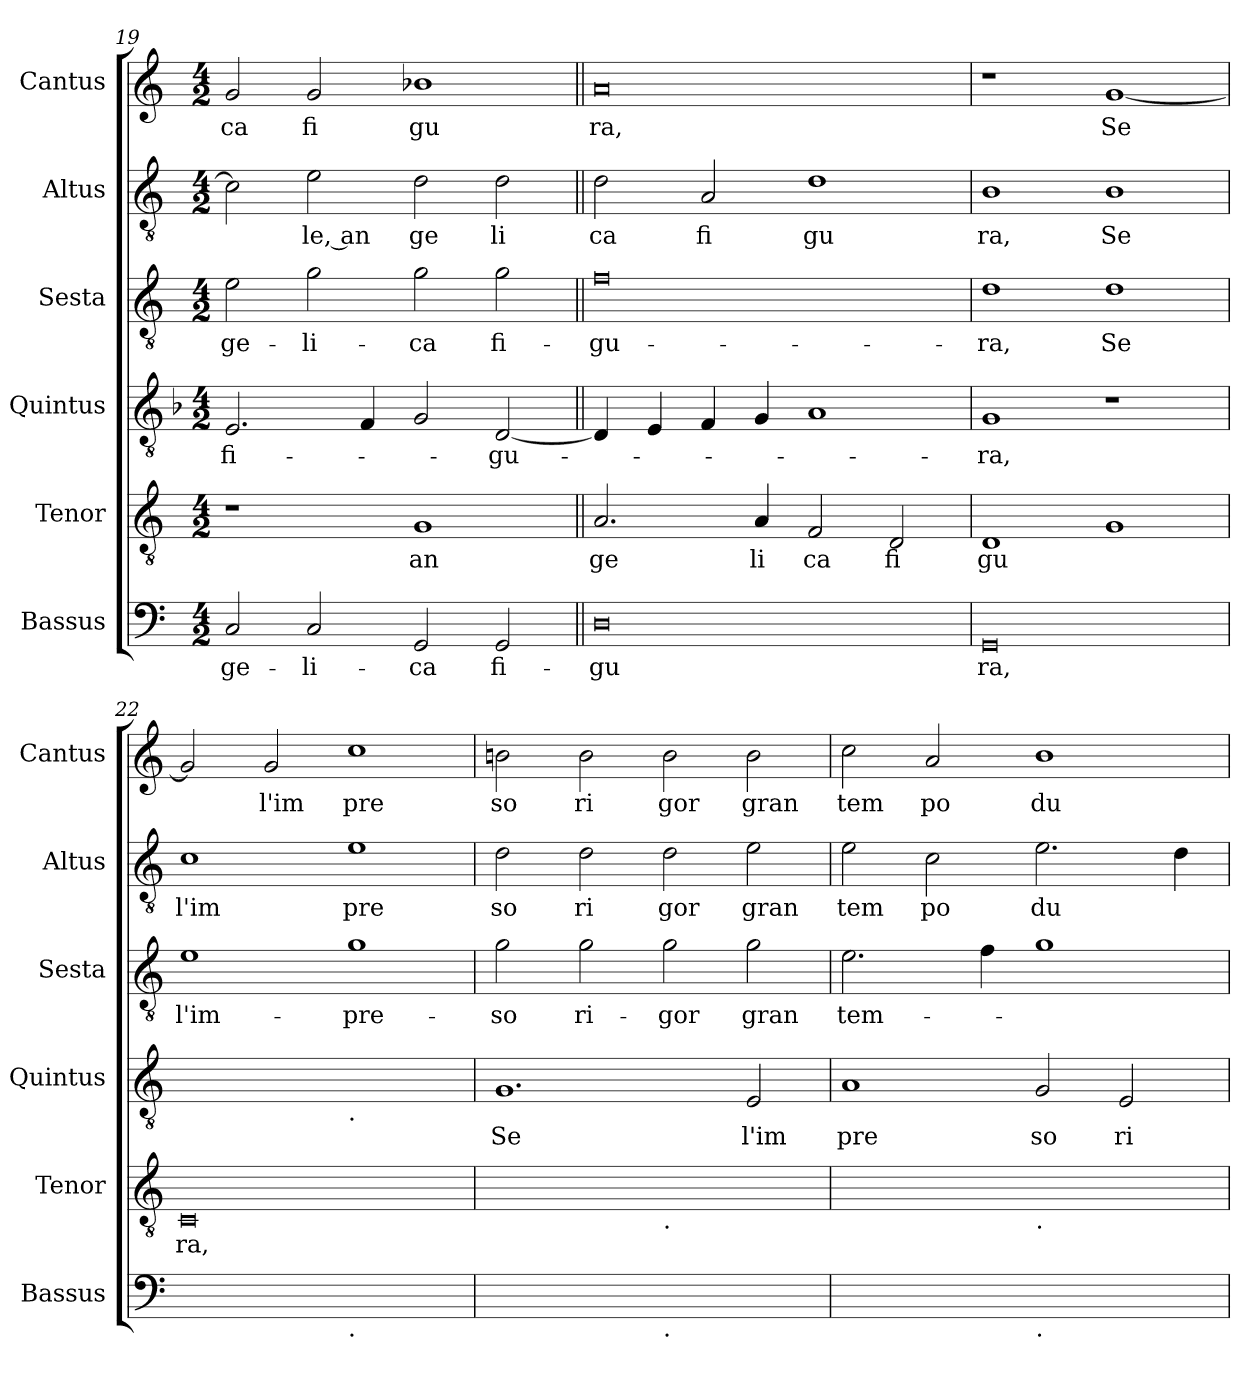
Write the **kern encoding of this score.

**kern	**text	**kern	**text	**kern	**text	**kern	**text	**kern	**text	**kern	**text
*part6	*part6	*part5	*part5	*part4	*part4	*part3	*part3	*part2	*part2	*part1	*part1
*staff6	*staff6	*staff5	*staff5	*staff4	*staff4	*staff3	*staff3	*staff2	*staff2	*staff1	*staff1
*I"Bassus	*	*I"Tenor	*	*I"Quintus	*	*I"Sesta	*	*I"Altus	*	*I"Cantus	*
*I'Bassus	*	*I'Tenor	*	*I'Quintus	*	*I'Sesta	*	*I'Altus	*	*I'Cantus	*
*clefF4	*	*clefGv2	*	*clefGv2	*	*clefGv2	*	*clefGv2	*	*clefG2	*
*k[]	*	*k[]	*	*k[b-]	*	*k[]	*	*k[]	*	*k[]	*
*M4/2	*	*M4/2	*	*M4/2	*	*M4/2	*	*M4/2	*	*M4/2	*
=19	=19	=19	=19	=19	=19	=19	=19	=19	=19	=19	=19
!	!LO:LY:b	!	!	!	!LO:LY:b	!	!LO:LY:b	!	!	!	!LO:LY:b
2C/	-ge-	1r	.	2.E/	fi-	2e\	-ge-	2c\]	.	2g/	ca
!	!LO:LY:b	!	!	!	!	!	!LO:LY:b	!	!LO:LY:b	!	!LO:LY:b
2C/	-li-	.	.	.	.	2g\	-li-	2e\	le, an	2g/	fi
.	.	.	.	4F/	.	.	.	.	.	.	.
!	!LO:LY:b	!	!LO:LY:b	!	!	!	!LO:LY:b	!	!LO:LY:b	!	!LO:LY:b
2GG/	-ca	1G	an	2G/	.	2g\	-ca	2d\	ge	1b-X	gu
!	!LO:LY:b	!	!	!	!LO:LY:b	!	!LO:LY:b	!	!LO:LY:b	!	!
2GG/	fi-	.	.	[2D/	-gu-	2g\	fi-	2d\	li	.	.
=20||	=20||	=20||	=20||	=20||	=20||	=20||	=20||	=20||	=20||	=20||	=20||
*	*	*	*	*k[]	*	*	*	*	*	*	*
*	*	*	*	*C:	*	*	*	*	*	*	*
!	!LO:LY:b	!	!LO:LY:b	!	!	!	!LO:LY:b	!	!LO:LY:b	!	!LO:LY:b
0D	-gu	2.A/	ge	4D/]	.	0f	-gu-	2d\	ca	0a	ra,
.	.	.	.	4E/	.	.	.	.	.	.	.
!	!	!	!	!	!	!	!	!	!LO:LY:b	!	!
.	.	.	.	4F/	.	.	.	2A/	fi	.	.
!	!	!	!LO:LY:b	!	!	!	!	!	!	!	!
.	.	4A/	li	4G/	.	.	.	.	.	.	.
!	!	!	!LO:LY:b	!	!	!	!	!	!LO:LY:b	!	!
.	.	2F/	ca	1A	.	.	.	1d	gu	.	.
!	!	!	!LO:LY:b	!	!	!	!	!	!	!	!
.	.	2D/	fi	.	.	.	.	.	.	.	.
=21	=21	=21	=21	=21	=21	=21	=21	=21	=21	=21	=21
!	!LO:LY:b	!	!LO:LY:b	!	!LO:LY:b	!	!LO:LY:b	!	!LO:LY:b	!	!
0GG	ra,	1D	gu	1G	-ra,	1d	-ra,	1B	ra,	1r	.
!	!	!	!	!	!	!	!LO:LY:b	!	!LO:LY:b	!	!LO:LY:b
.	.	1G	.	1r	.	1d	Se	1B	Se	[1g	Se
=22	=22	=22	=22	=22	=22	=22	=22	=22	=22	=22	=22
!	!	!	!LO:LY:b	!	!	!	!LO:LY:b	!	!LO:LY:b	!	!
*^	*	*	*	*^	*	*	*	*	*	*	*
0ryy	1ryy	.	0C	ra,	0ryy	1ryy	.	1e	l'im-	1c	l'im	2g/]	.
!	!	!	!	!	!	!	!	!	!	!	!	!	!LO:LY:b
.	.	.	.	.	.	.	.	.	.	.	.	2g/	l'im
!	!	!	!	!	!	!LO:TX:b:t=.	!	!	!	!	!	!	!
!	!LO:TX:b:t=.	!	!	!	!	!	!	!	!	!	!	!	!
!	!	!	!	!	!	!	!	!	!LO:LY:b	!	!LO:LY:b	!	!LO:LY:b
.	1ryy	.	.	.	.	1ryy	.	1g	-pre-	1e	pre	1cc	pre
=23	=23	=23	=23	=23	=23	=23	=23	=23	=23	=23	=23	=23	=23
!	!	!	!	!	!	!	!LO:LY:b	!	!LO:LY:b	!	!LO:LY:b	!	!LO:LY:b
*	*	*	*^	*	*v	*v	*	*	*	*	*	*	*
0ryy	1ryy	.	0ryy	1ryy	.	1.G	Se	2g\	-so	2d\	so	2bn\	so
!	!	!	!	!	!	!	!	!	!LO:LY:b	!	!LO:LY:b	!	!LO:LY:b
.	.	.	.	.	.	.	.	2g\	ri-	2d\	ri	2b\	ri
!	!	!	!	!LO:TX:b:t=.	!	!	!	!	!	!	!	!	!
!	!LO:TX:b:t=.	!	!	!	!	!	!	!	!	!	!	!	!
!	!	!	!	!	!	!	!	!	!LO:LY:b	!	!LO:LY:b	!	!LO:LY:b
.	1ryy	.	.	1ryy	.	.	.	2g\	-gor	2d\	gor	2b\	gor
!	!	!	!	!	!	!	!LO:LY:b	!	!LO:LY:b	!	!LO:LY:b	!	!LO:LY:b
.	.	.	.	.	.	2E/	l'im	2g\	gran	2e\	gran	2b\	gran
=24	=24	=24	=24	=24	=24	=24	=24	=24	=24	=24	=24	=24	=24
!	!	!	!	!	!	!	!LO:LY:b	!	!LO:LY:b	!	!LO:LY:b	!	!LO:LY:b
0ryy	1ryy	.	0ryy	1ryy	.	1A	pre	2.e\	tem-	2e\	tem	2cc\	tem
!	!	!	!	!	!	!	!	!	!	!	!LO:LY:b	!	!LO:LY:b
.	.	.	.	.	.	.	.	.	.	2c\	po	2a/	po
.	.	.	.	.	.	.	.	4f\	.	.	.	.	.
!	!	!	!	!LO:TX:b:t=.	!	!	!	!	!	!	!	!	!
!	!LO:TX:b:t=.	!	!	!	!	!	!	!	!	!	!	!	!
!	!	!	!	!	!	!	!LO:LY:b	!	!	!	!LO:LY:b	!	!LO:LY:b
.	1ryy	.	.	1ryy	.	2G/	so	1g	.	2.e\	du	1b	du
!	!	!	!	!	!	!	!LO:LY:b	!	!	!	!	!	!
.	.	.	.	.	.	2E/	ri	.	.	.	.	.	.
.	.	.	.	.	.	.	.	.	.	4d\	.	.	.
*v	*v	*	*	*	*	*	*	*	*	*	*	*	*
*	*	*v	*v	*	*	*	*	*	*	*	*	*
=	=	=	=	=	=	=	=	=	=	=	=
*-	*-	*-	*-	*-	*-	*-	*-	*-	*-	*-	*-
